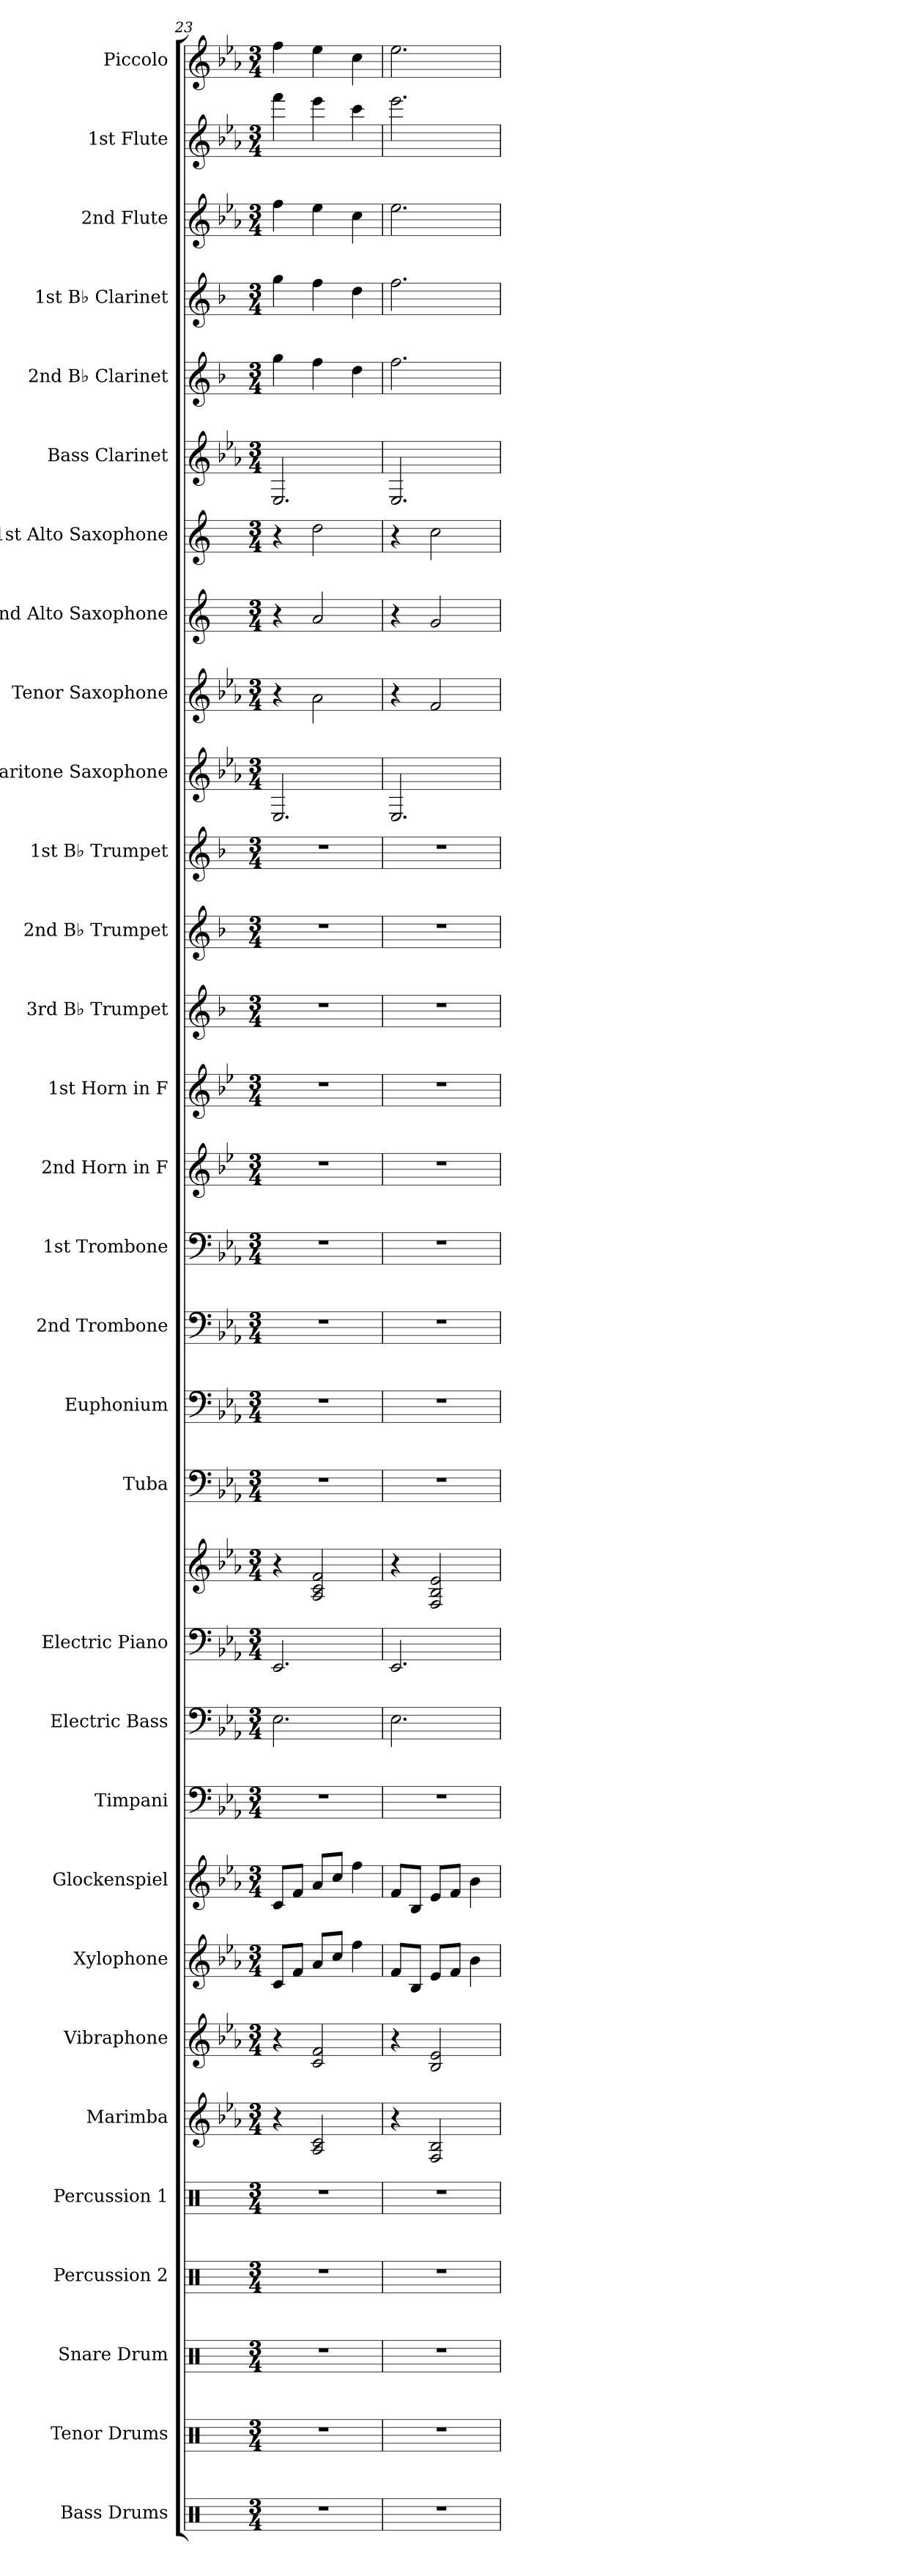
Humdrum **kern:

**kern	**kern	**kern	**kern	**kern	**kern	**kern	**kern	**kern	**kern	**kern	**kern	**kern	**kern	**kern	**kern	**kern	**kern	**kern	**kern	**kern	**kern	**kern	**kern	**kern	**kern	**kern	**kern	**kern	**kern	**kern	**kern
*part31	*part30	*part29	*part28	*part27	*part26	*part25	*part24	*part23	*part22	*part21	*part20	*part20	*part19	*part18	*part17	*part16	*part15	*part14	*part13	*part12	*part11	*part10	*part9	*part8	*part7	*part6	*part5	*part4	*part3	*part2	*part1
*staff32	*staff31	*staff30	*staff29	*staff28	*staff27	*staff26	*staff25	*staff24	*staff23	*staff22	*staff21	*staff20	*staff19	*staff18	*staff17	*staff16	*staff15	*staff14	*staff13	*staff12	*staff11	*staff10	*staff9	*staff8	*staff7	*staff6	*staff5	*staff4	*staff3	*staff2	*staff1
*I"Bass Drums	*I"Tenor Drums	*I"Snare Drum	*I"Percussion 2	*I"Percussion 1	*I"Marimba	*I"Vibraphone	*I"Xylophone	*I"Glockenspiel	*I"Timpani	*I"Electric Bass	*I"Electric Piano	*	*I"Tuba	*I"Euphonium	*I"2nd Trombone	*I"1st Trombone	*I"2nd Horn in F	*I"1st Horn in F	*I"3rd B♭ Trumpet	*I"2nd B♭ Trumpet	*I"1st B♭ Trumpet	*I"Baritone Saxophone	*I"Tenor Saxophone	*I"2nd Alto Saxophone	*I"1st Alto Saxophone	*I"Bass Clarinet	*I"2nd B♭ Clarinet	*I"1st B♭ Clarinet	*I"2nd Flute	*I"1st Flute	*I"Piccolo
*I'B.D.	*I'T.D.	*I'S.D.	*I'Perc.	*I'Perc.	*I'Mrm.	*I'Vib.	*I'Xyl.	*I'Glock.	*I'Timp.	*I'El. B.	*I'El. Pno.	*	*I'Tba.	*I'Euph.	*I'Tbn.	*I'Tbn.	*	*	*I'B♭ Tpt.	*I'B♭ Tpt.	*I'B♭ Tpt.	*I'Bar. Sax.	*I'T. Sax.	*I'A. Sax.	*I'A. Sax.	*I'B. Cl.	*I'B♭ Cl.	*I'B♭ Cl.	*I'Fl.	*I'Fl.	*I'Picc.
*clefX	*clefX	*clefX	*clefX	*clefX	*clefG2	*clefG2	*clefG2	*clefG2	*clefF4	*clefF4	*clefF4	*clefG2	*clefF4	*clefF4	*clefF4	*clefF4	*clefG2	*clefG2	*clefG2	*clefG2	*clefG2	*clefG2	*clefG2	*clefG2	*clefG2	*clefG2	*clefG2	*clefG2	*clefG2	*clefG2	*clefG2
*	*	*	*	*	*	*	*ITrd-7c-12	*ITrd-14c-24	*	*ITrd7c12	*	*	*	*	*	*	*ITrd4c7	*ITrd4c7	*ITrd1c2	*ITrd1c2	*ITrd1c2	*ITrd12c21	*ITrd8c14	*ITrd5c9	*ITrd5c9	*ITrd8c14	*ITrd1c2	*ITrd1c2	*	*	*ITrd-7c-12
*k[]	*k[]	*k[]	*k[]	*k[]	*k[b-e-a-]	*k[b-e-a-]	*k[b-e-a-]	*k[b-e-a-]	*k[b-e-a-]	*k[b-e-a-]	*k[b-e-a-]	*k[b-e-a-]	*k[b-e-a-]	*k[b-e-a-]	*k[b-e-a-]	*k[b-e-a-]	*k[b-e-a-]	*k[b-e-a-]	*k[b-e-a-]	*k[b-e-a-]	*k[b-e-a-]	*k[b-e-a-]	*k[b-e-a-]	*k[b-e-a-]	*k[b-e-a-]	*k[b-e-a-]	*k[b-e-a-]	*k[b-e-a-]	*k[b-e-a-]	*k[b-e-a-]	*k[b-e-a-]
*M3/4	*M3/4	*M3/4	*M3/4	*M3/4	*M3/4	*M3/4	*M3/4	*M3/4	*M3/4	*M3/4	*M3/4	*M3/4	*M3/4	*M3/4	*M3/4	*M3/4	*M3/4	*M3/4	*M3/4	*M3/4	*M3/4	*M3/4	*M3/4	*M3/4	*M3/4	*M3/4	*M3/4	*M3/4	*M3/4	*M3/4	*M3/4
=23	=23	=23	=23	=23	=23	=23	=23	=23	=23	=23	=23	=23	=23	=23	=23	=23	=23	=23	=23	=23	=23	=23	=23	=23	=23	=23	=23	=23	=23	=23	=23
2.r	2.r	2.r	2.r	2.r	4r	4r	8cc/L	8ccc/L	2.r	2.EE-\	2.EE-/	4r	2.r	2.r	2.r	2.r	2.r	2.r	2.r	2.r	2.r	2.EE-/	4r	4r	4r	2.EE-/	4ff\	4ff\	4ff\	4fff\	4fff\
.	.	.	.	.	.	.	8ff/J	8fff/J	.	.	.	.	.	.	.	.	.	.	.	.	.	.	.	.	.	.	.	.	.	.	.
.	.	.	.	.	2A-/ 2c/	2c/ 2f/	8aa-/L	8aaa-/L	.	.	.	2A-/ 2c/ 2f/	.	.	.	.	.	.	.	.	.	.	2A-\	2c/	2f\	.	4ee-\	4ee-\	4ee-\	4eee-\	4eee-\
.	.	.	.	.	.	.	8ccc/J	8cccc/J	.	.	.	.	.	.	.	.	.	.	.	.	.	.	.	.	.	.	.	.	.	.	.
.	.	.	.	.	.	.	4fff\	4ffff\	.	.	.	.	.	.	.	.	.	.	.	.	.	.	.	.	.	.	4cc\	4cc\	4cc\	4ccc\	4ccc\
=24	=24	=24	=24	=24	=24	=24	=24	=24	=24	=24	=24	=24	=24	=24	=24	=24	=24	=24	=24	=24	=24	=24	=24	=24	=24	=24	=24	=24	=24	=24	=24
2.r	2.r	2.r	2.r	2.r	4r	4r	8ff/L	8fff/L	2.r	2.EE-\	2.EE-/	4r	2.r	2.r	2.r	2.r	2.r	2.r	2.r	2.r	2.r	2.EE-/	4r	4r	4r	2.EE-/	2.ee-\	2.ee-\	2.ee-\	2.eee-\	2.eee-\
.	.	.	.	.	.	.	8b-/J	8bb-/J	.	.	.	.	.	.	.	.	.	.	.	.	.	.	.	.	.	.	.	.	.	.	.
.	.	.	.	.	2F/ 2B-/	2B-/ 2e-/	8ee-/L	8eee-/L	.	.	.	2F/ 2B-/ 2e-/	.	.	.	.	.	.	.	.	.	.	2F/	2B-/	2e-\	.	.	.	.	.	.
.	.	.	.	.	.	.	8ff/J	8fff/J	.	.	.	.	.	.	.	.	.	.	.	.	.	.	.	.	.	.	.	.	.	.	.
.	.	.	.	.	.	.	4bb-\	4bbb-\	.	.	.	.	.	.	.	.	.	.	.	.	.	.	.	.	.	.	.	.	.	.	.
=	=	=	=	=	=	=	=	=	=	=	=	=	=	=	=	=	=	=	=	=	=	=	=	=	=	=	=	=	=	=	=
*-	*-	*-	*-	*-	*-	*-	*-	*-	*-	*-	*-	*-	*-	*-	*-	*-	*-	*-	*-	*-	*-	*-	*-	*-	*-	*-	*-	*-	*-	*-	*-
